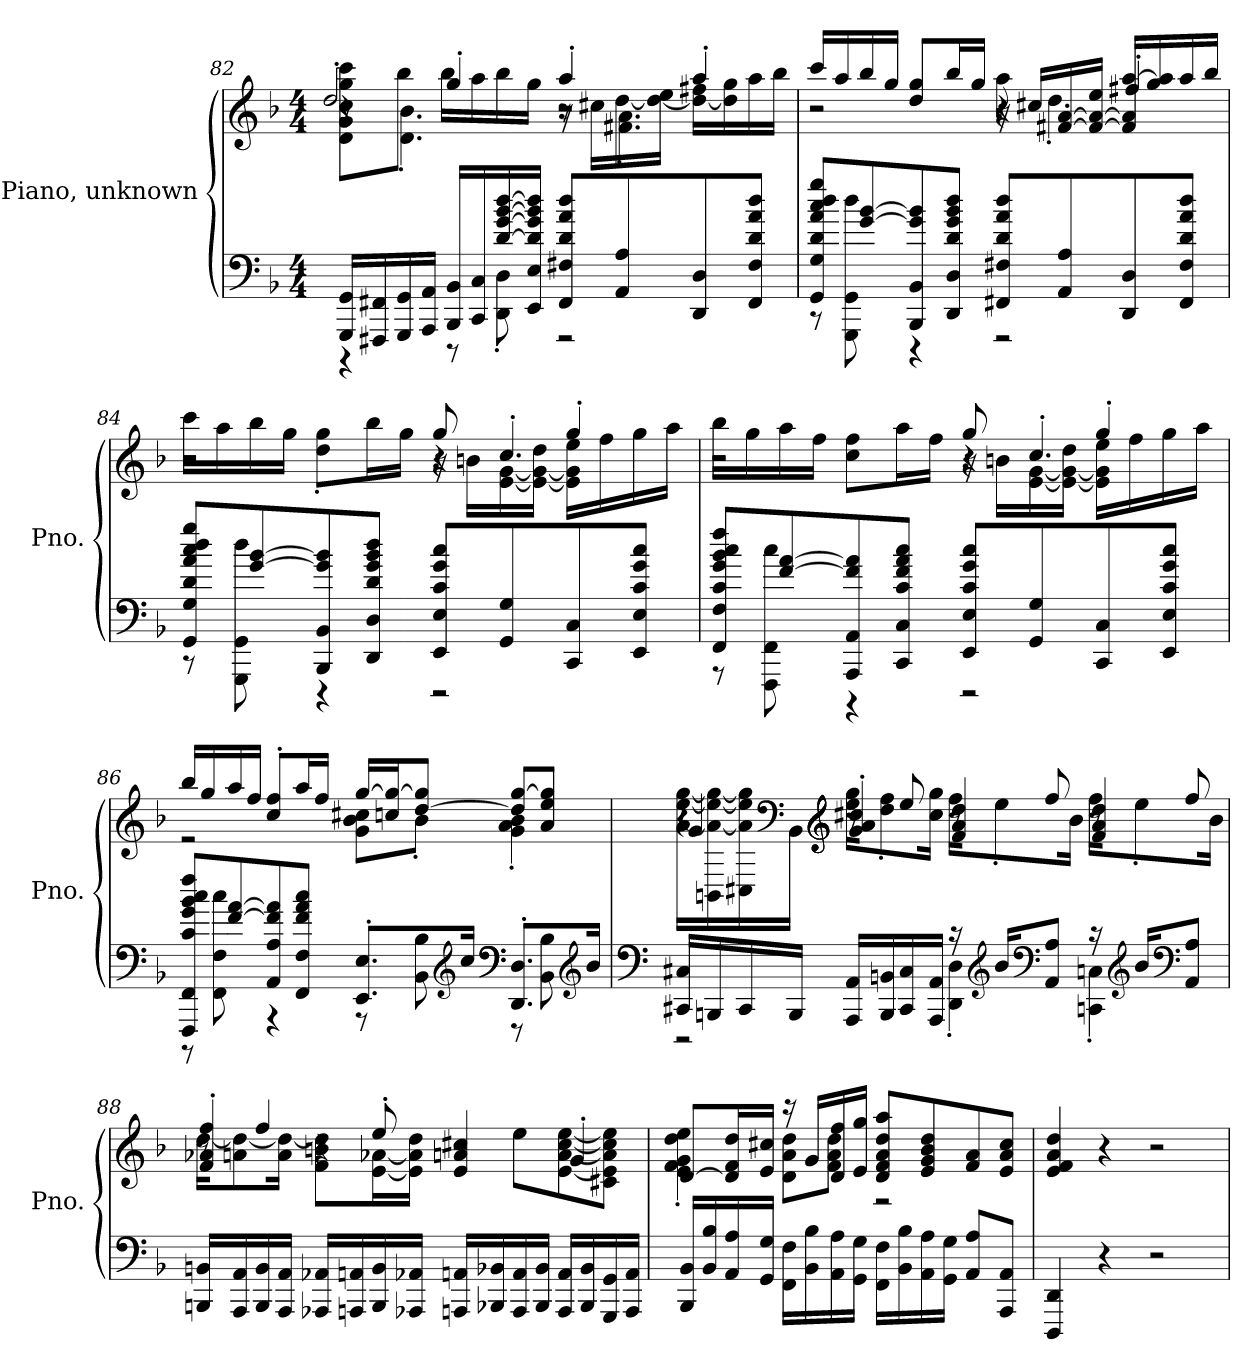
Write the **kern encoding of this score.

**kern	**kern
*part1	*part1
*staff2	*staff1
*I"Piano, unknown	*
*I'Pno.	*
!!LO:LB:g=z
*clefF4	*clefG2
*k[b-]	*k[b-]
*M4/4	*M4/4
=82	=82
*^	*^
*	*	*	*^
*	*	*	*	*^
16GGG/ 16GG/LL	4r	4r	8d\ 8g\ 8cc\ 8gg\ 8ccc\L	2dd'/	8r
16FFF#X/ 16FF#X/	.	.	.	.	.
16GGG/ 16GG/	.	.	8bb-\J	.	4.d\' 4.b-\'
16AAA/ 16AA/JJ	.	.	.	.	.
16BBB-/ 16BB-/LL	8r	4gg'/	16bb-\LL	.	.
16CC/ 16C/	.	.	16aa\	.	.
[16d/ [16g/ [16b-/ [16dd/	8DD\' 8D\'	.	16bb-\	.	.
16EE/ 16E/ 16d/] 16g/] 16b-/] 16dd/]JJ	.	.	16gg\JJ	.	.
8FF#/ 8F#X/ 8d/ 8a/ 8dd/L	2r	4aa'/	16r	2r	8r
.	.	.	16cc#X\LL	.	.
8AA/ 8A/	.	.	[16dd\	.	4.f#X\' 4.a\'
.	.	.	16dd\_ 16ee\JJ	.	.
8DD/ 8D/	.	4aa'/	16dd\_ 16ff#X\LL	.	.
.	.	.	16dd\] 16gg\	.	.
8FF#/ 8F#/ 8d/ 8a/ 8dd/J	.	.	16aa\	.	.
.	.	.	16bb-\JJ	.	.
*	*	*	*	*v	*v
!!LO:LB:g=z
=83	=83	=83	=83	=83
8GG/ 8G/ 8d/ 8a/ 8cc/ 8dd/ 8gg/L	8r	16ccc/LL	2r	2r
.	.	16aa/	.	.
[8g/ [8b-/	8GGG\ 8GG\ 8dd\	16bb-/	.	.
.	.	16gg/JJ	.	.
8BBB-/ 8BB-/ 8g/] 8b-/]	4r	8dd/ 8gg/L	.	.
8DD/ 8D/ 8d/ 8g/ 8b-/ 8dd/J	.	16bb-/L	.	.
.	.	16gg/JJ	.	.
8FF#X/ 8F#X/ 8d/ 8a/ 8dd/L	2r	16r	8aa\	4r
.	.	16cc#X/LL	.	.
8AA/ 8A/	.	[16f#X/ [16a/	4.dd'\	.
.	.	16f#/_ 16a/_ 16ee/JJ	.	.
8DD/ 8D/	.	16f#/] 16a/] [16aa/LL	.	4ff#X'/
.	.	16gg/ 16aa/]	.	.
8FF#/ 8F#/ 8d/ 8a/ 8dd/J	.	16aa/	.	.
.	.	16bb-/JJ	.	.
=84	=84	=84	=84	=84
8GG/ 8G/ 8d/ 8a/ 8cc/ 8dd/ 8gg/L	8r	2r	16ccc\LL	2r
.	.	.	16aa\	.
[8g/ [8b-/	8GGG\ 8GG\ 8dd\	.	16bb-\	.
.	.	.	16gg\JJ	.
8BBB-/ 8BB-/ 8g/] 8b-/]	4r	.	8dd\' 8gg\'L	.
8DD/ 8D/ 8d/ 8g/ 8b-/ 8dd/J	.	.	16bb-\L	.
.	.	.	16gg\JJ	.
8EE/ 8E/ 8c/ 8g/ 8cc/L	2r	4r	16r	8gg/
.	.	.	16bn\LL	.
8GG/ 8G/	.	.	[16e\ [16g\	4.cc'/
.	.	.	16e\_ 16g\_ 16dd\JJ	.
8CC/ 8C/	.	4gg'/	16e\] 16g\] 16ee\LL	.
.	.	.	16ff\	.
8EE/ 8E/ 8c/ 8g/ 8cc/J	.	.	16gg\	.
.	.	.	16aa\JJ	.
!!LO:LB:g=z	!!	!!
=85	=85	=85	=85	=85
8FF/ 8F/ 8c/ 8g/ 8b-/ 8cc/ 8ff/L	8r	2r	16bb-\LL	2r
.	.	.	16gg\	.
[8f/ [8a/	8FFF\ 8FF\ 8cc\	.	16aa\	.
.	.	.	16ff\JJ	.
8AAA/ 8AA/ 8f/] 8a/]	4r	.	8cc\ 8ff\L	.
8CC/ 8C/ 8c/ 8f/ 8a/ 8cc/J	.	.	16aa\L	.
.	.	.	16ff\JJ	.
8EE/ 8E/ 8c/ 8g/ 8cc/L	2r	4r	16r	8gg/
.	.	.	16bn\LL	.
8GG/ 8G/	.	.	[16e\ [16g\	4.cc'/
.	.	.	16e\_ 16g\_ 16dd\JJ	.
8CC/ 8C/	.	4gg'/	16e\] 16g\] 16ee\LL	.
.	.	.	16ff\	.
8EE/ 8E/ 8c/ 8g/ 8cc/J	.	.	16gg\	.
.	.	.	16aa\JJ	.
*	*	*	*v	*v
=86	=86	=86	=86
8FFF/ 8FF/ 8c/ 8g/ 8b-/ 8cc/ 8ff/L	8r	16bb-/LL	2r
.	.	16gg/	.
[8f/ [8a/	8FF\ 8F\ 8cc\	16aa/	.
.	.	16ff/JJ	.
8AA/ 8A/ 8f/] 8a/]	4r	8cc/' 8ff/'L	.
8FF/ 8F/ 8f/ 8a/ 8cc/J	.	16aa/L	.
.	.	16ff/JJ	.
8.EE/' 8.E/'L	8r	[16gg/LL	8g\ 8b-\ 8cc#X\L
.	.	16ccn/ 16gg/_J	.
.	8BB-\ 8B-\	[8dd/ 8gg/]J	8b-'\J
*clefG2	*	*	*
16cc/Jk	.	.	.
*clefF4	*	*	*
8.DD/' 8.D/'L	8r	8dd/] [8gg/L	4g\' 4a\' 4b-\'
.	8BB-\ 8B-\	8a/ 8ee/ 8gg/]J	.
*clefG2	*	*	*
16b-/Jk	.	.	.
*	*	*v	*v
!!LO:LB:g=z
=87	=87	=87
*clefF4	*	*
*	*	*^
*	*	*	*^
16CC#X/ 16C#X/LL	2r	4r	[16a\ [16ee\ [16gg\LL	4g/
16BBBn/	.	.	16BBn\ 16a\_ 16ee\_ 16gg\_	.
16CC#/	.	.	16C#X\ 16a\] 16ee\] 16gg\]	.
*	*	*clefF4	*	*
16BBB/JJ	.	.	16BB\JJ	.
*	*	*clefG2	*	*
16AAA/ 16AA/LL	.	8r	16ee\ 16gg\KL	4g/' 4a/' 4cc#X/'
16BBB/ 16BBn/	.	.	8dd\' 8ff\'	.
16CC#/ 16C#/	.	8ee/	.	.
16AAA/ 16AA/JJ	.	.	16cc#\ 16gg\Jk	.
16r	4DD\' 4D\'	8r	16ff\KL	4f/ 4a/ 4dd/
*clefG2	*	*	*	*
16b-/KL	.	.	8ee'\	.
*clefF4	*	*	*	*
8AA/ 8A/J	.	8ff/	.	.
.	.	.	16b-\Jk	.
16r	4CCn\' 4Cn\'	8r	16ff\KL	4f/ 4a/ 4dd/
*clefG2	*	*	*	*
16b-/KL	.	.	8ee'\	.
*clefF4	*	*	*	*
8AA/ 8A/J	.	8ff/	.	.
.	.	.	16b-\Jk	.
*v	*v	*	*	*
!!LO:PB:g=z	!!	!!
=88	=88	=88	=88
16BBBn/ 16BBn/LL	8r	[16dd\KL	4f/' 4a-X/' 4ff/'
16AAA/ 16AA/	.	8an\ 8dd\_	.
16BBB/ 16BB/	4ff/	.	.
16AAA/ 16AA/JJ	.	16a\ 16dd\_Jk	.
16AAA-X/ 16AA-X/LL	.	8f\ 8bn\ 8dd\]L	4r
16AAAn/ 16AAn/	.	.	.
16BBB/ 16BB/	8ee'/	[16e\ [16a-X\L	.
16AAA-X/ 16AA-X/JJ	.	16e\] 16a-\] 16dd\JJ	.
16AAAn/ 16AAn/LL	2r	8r	4e/ 4an/ 4cc#X/
16BBB-X/ 16BB-X/	.	.	.
16AAA/ 16AA/	.	8ee\L	.
16BBB-/ 16BB-/JJ	.	.	.
16AAA/ 16AA/LL	.	[8e\ [8a\ [8cc#\ [8ee\	4g'/
16BBB-/ 16BB-/	.	.	.
16GGG/ 16GG/	.	8c#X\ 8e\] 8a\] 8cc#\] 8ee\]J	.
16AAA/ 16AA/JJ	.	.	.
*	*	*v	*v
=89	=89	=89
16BBB-/ 16BB-/LL	[8d/L	4e\' 4f\' 4g\' 4dd\' 4ee\'
16BB-/ 16B-/	.	.
16AA/ 16A/	16d/] 16f/ 16dd/L	.
16GG/ 16G/JJ	16e/ 16cc#X/JJ	.
16FF\ 16F\LL	16r	8d\ 8a\ 8dd\L
16BB-\ 16B-\	16g/LL	.
16AA\ 16A\	16d/ 16ff/	8f\ 8a\ 8dd\J
16GG\ 16G\JJ	16e/ 16gg/JJ	.
16FF\ 16F\LL	8d/ 8f/ 8a/ 8dd/ 8aa/L	2r
16BB-\ 16B-\	.	.
16AA\ 16A\	8e/ 8g/ 8b-/ 8dd/	.
16GG\ 16G\JJ	.	.
8AA/ 8A/L	8f/ 8a/	.
8AAA/ 8AA/J	8e/ 8a/ 8cc#/J	.
*	*v	*v
!!LO:LB:g=z
=90	=90
4DDD/ 4DD/	4e/ 4f/ 4a/ 4dd/
4r	4r
2r	2r
=	=
*-	*-
